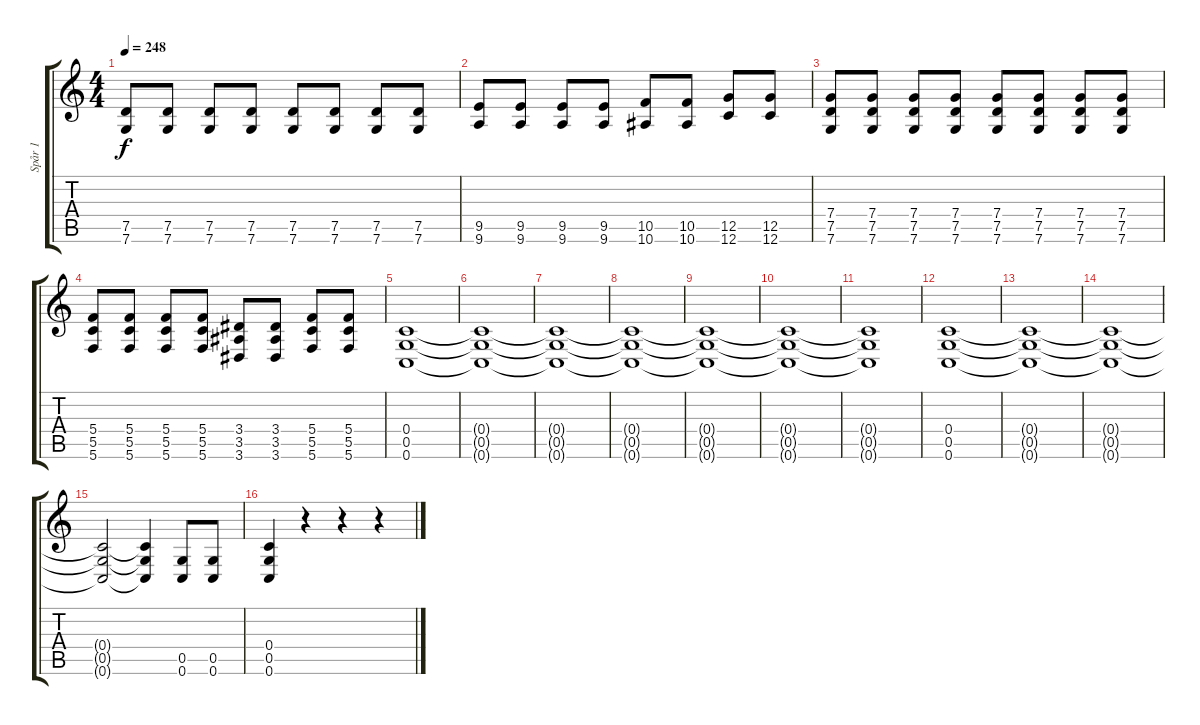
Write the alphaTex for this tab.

\track ("Spår 1" "Spår 1") {instrument distortionguitar}
\staff {score tabs}
\tuning (D4 A3 F3 C3 G2 C2) {hide}
\ts (4 4)
\tempo 248
\clef g2
\ks c
(7.5 7.6).8{dy f} (7.5 7.6).8 (7.5 7.6).8 (7.5 7.6).8 (7.5 7.6).8 (7.5 7.6).8 (7.5 7.6).8 (7.5 7.6).8 |
(9.5 9.6).8 (9.5 9.6).8 (9.5 9.6).8 (9.5 9.6).8 (10.5 10.6).8 (10.5 10.6).8 (12.5 12.6).8 (12.5 12.6).8 |
(7.4 7.5 7.6).8 (7.4 7.5 7.6).8 (7.4 7.5 7.6).8 (7.4 7.5 7.6).8 (7.4 7.5 7.6).8 (7.4 7.5 7.6).8 (7.4 7.5 7.6).8 (7.4 7.5 7.6).8 |
(5.4 5.5 5.6).8 (5.4 5.5 5.6).8 (5.4 5.5 5.6).8 (5.4 5.5 5.6).8 (3.4 3.5 3.6).8 (3.4 3.5 3.6).8 (5.4 5.5 5.6).8 (5.4 5.5 5.6).8 |
(0.4 0.5 0.6).1 |
(0.4{t} 0.5{t} 0.6{t}).1 |
(0.4{t} 0.5{t} 0.6{t}).1 |
(0.4{t} 0.5{t} 0.6{t}).1 |
(0.4{t} 0.5{t} 0.6{t}).1 |
(0.4{t} 0.5{t} 0.6{t}).1 |
(0.4{t} 0.5{t} 0.6{t}).1 |
(0.4 0.5 0.6).1 |
(0.4{t} 0.5{t} 0.6{t}).1 |
(0.4{t} 0.5{t} 0.6{t}).1 |
(0.4{t} 0.5{t} 0.6{t}).2 (0.4{t} 0.5{t} 0.6{t}).4 (0.5 0.6).8 (0.5 0.6).8 |
(0.4 0.5 0.6).4 r.4 r.4 r.4
